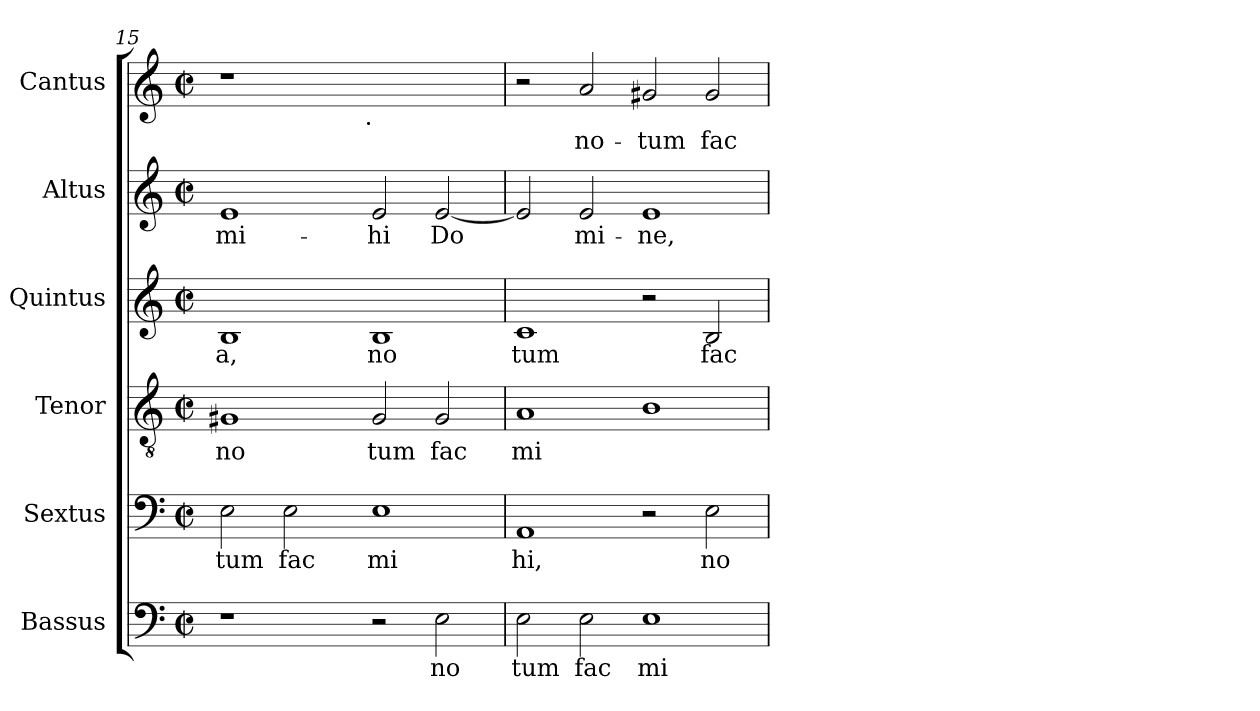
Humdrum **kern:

**kern	**text	**kern	**text	**kern	**text	**kern	**text	**kern	**text	**kern	**text
*part6	*part6	*part5	*part5	*part4	*part4	*part3	*part3	*part2	*part2	*part1	*part1
*staff6	*staff6	*staff5	*staff5	*staff4	*staff4	*staff3	*staff3	*staff2	*staff2	*staff1	*staff1
*I"Bassus	*	*I"Sextus	*	*I"Tenor	*	*I"Quintus	*	*I"Altus	*	*I"Cantus	*
*clefF4	*	*clefF4	*	*clefGv2	*	*clefG2	*	*clefG2	*	*clefG2	*
*k[]	*	*k[]	*	*k[]	*	*k[]	*	*k[]	*	*k[]	*
*C:	*	*C:	*	*C:	*	*C:	*	*C:	*	*C:	*
*M2/2	*	*M2/2	*	*M2/2	*	*M2/2	*	*M2/2	*	*M2/2	*
*met(c|)	*	*met(c|)	*	*met(c|)	*	*met(c|)	*	*met(c|)	*	*met(c|)	*
=15	=15	=15	=15	=15	=15	=15	=15	=15	=15	=15	=15
!	!	!	!LO:LY:b:cj	!	!LO:LY:b:cj	!	!LO:LY:b:cj	!	!LO:LY:b:cj	!	!
*	*	*	*	*	*	*	*	*	*	*^	*
1r	.	2E\	tum	1G#X	no	1B	a,	1e	mi-	1r	2ryy	.
!	!	!	!LO:LY:b:cj	!	!	!	!	!	!	!	!	!
.	.	2E\	fac	.	.	.	.	.	.	.	4ryy	.
.	.	.	.	.	.	.	.	.	.	.	8...ryy	.
!	!	!	!	!	!	!	!	!	!	!	!LO:TX:b:t=.	!
.	.	.	.	.	.	.	.	.	.	.	1ryy	.
!	!	!	!LO:LY:b:cj	!	!LO:LY:b:cj	!	!LO:LY:b:cj	!	!LO:LY:b:cj	!	!	!
2r	.	1E	mi	2G#/	tum	1B	no	2e/	-hi	1ryy	.	.
!	!LO:LY:b:cj	!	!	!	!LO:LY:b:cj	!	!	!	!LO:LY:b:cj	!	!	!
2E\	no	.	.	2G#/	fac	.	.	[<2e/	Do-	.	.	.
.	.	.	.	.	.	.	.	.	.	.	64ryy	.
=16	=16	=16	=16	=16	=16	=16	=16	=16	=16	=16	=16	=16
!	!LO:LY:b:cj	!	!LO:LY:b:cj	!	!LO:LY:b:cj	!	!LO:LY:b:cj	!	!LO:LY:b:cj	!	!	!
*	*	*	*	*	*	*	*	*	*	*v	*v	*
2E\	tum	1AA	hi,	1A	mi	1c	tum	2e/]	--	2r	.
!	!LO:LY:b:cj	!	!	!	!	!	!	!	!LO:LY:b:cj	!	!LO:LY:b:cj
2E\	fac	.	.	.	.	.	.	2e/	-mi-	2a/	no-
!	!LO:LY:b:cj	!	!	!	!LO:LY:b:cj	!	!	!	!LO:LY:b:cj	!	!LO:LY:b:cj
1E	mi	2r	.	1B	.	2r	.	1e	-ne,	2g#X/	-tum
!	!	!	!LO:LY:b:cj	!	!	!	!LO:LY:b:cj	!	!	!	!LO:LY:b:cj
.	.	2E\	no	.	.	2B/	fac	.	.	2g#/	fac
=	=	=	=	=	=	=	=	=	=	=	=
*-	*-	*-	*-	*-	*-	*-	*-	*-	*-	*-	*-
